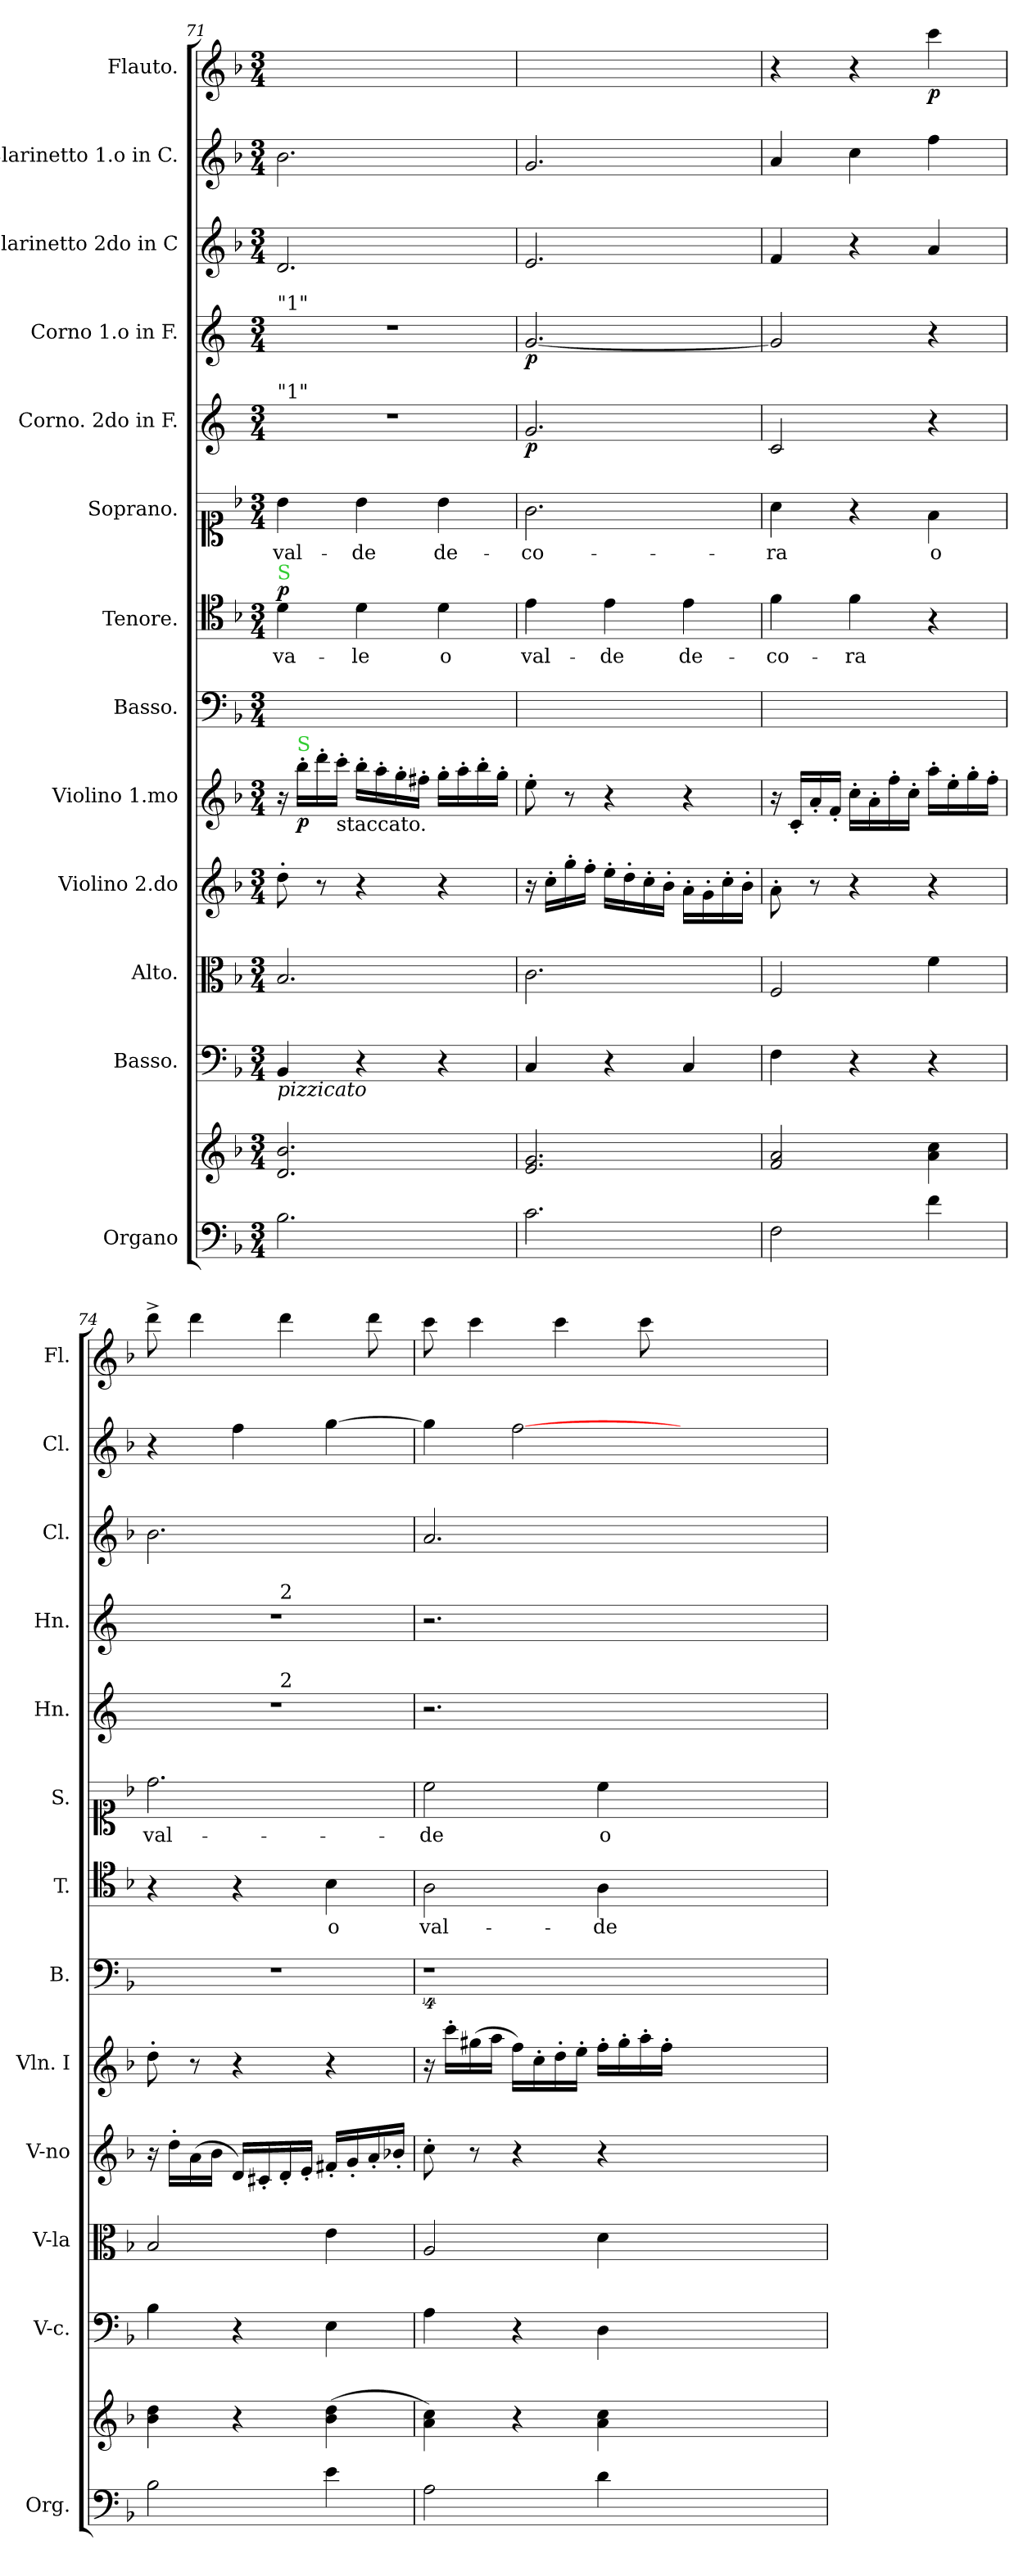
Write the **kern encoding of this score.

**kern	**kern	**kern	**kern	**kern	**kern	**dynam	**kern	**kern	**text	**dynam	**kern	**text	**kern	**dynam	**kern	**dynam	**kern	**kern	**kern	**dynam
*part13	*part13	*part12	*part11	*part10	*part9	*part9	*part8	*part7	*part7	*part7	*part6	*part6	*part5	*part5	*part4	*part4	*part3	*part2	*part1	*part1
*staff14	*staff13	*staff12	*staff11	*staff10	*staff9	*staff9	*staff8	*staff7	*staff7	*staff7	*staff6	*staff6	*staff5	*staff5	*staff4	*staff4	*staff3	*staff2	*staff1	*staff1
*I"Organo	*	*I"Basso.	*I"Alto.	*I"Violino 2.do	*I"Violino 1.mo	*	*I"Basso.	*I"Tenore.	*	*	*I"Soprano.	*	*I"Corno. 2do in F.	*	*I"Corno 1.o in F.	*	*I"Clarinetto 2do in C	*I"Clarinetto 1.o in C.	*I"Flauto.	*
*I'Org.	*	*I'V-c.	*I'V-la	*I'V-no	*I'Vln. I	*	*I'B.	*I'T.	*	*	*I'S.	*	*I'Hn.	*	*I'Hn.	*	*I'Cl.	*I'Cl.	*I'Fl.	*
*clefF4	*clefG2	*clefF4	*clefC3	*clefG2	*clefG2	*	*clefF4	*clefC4	*	*	*clefC1	*	*clefG2	*	*clefG2	*	*clefG2	*clefG2	*clefG2	*
*	*	*	*	*	*	*	*	*	*	*	*	*	*ITrd4c7	*	*ITrd4c7	*	*	*	*	*
*k[b-]	*k[b-]	*k[b-]	*k[b-]	*k[b-]	*k[b-]	*	*k[b-]	*k[b-]	*	*	*k[b-]	*	*k[b-]	*	*k[b-]	*	*k[b-]	*k[b-]	*k[b-]	*
*F:	*F:	*F:	*F:	*F:	*F:	*	*F:	*	*	*	*F:	*	*	*	*	*	*F:	*F:	*F:	*
*M3/4	*M3/4	*M3/4	*M3/4	*M3/4	*M3/4	*	*M3/4	*M3/4	*	*	*M3/4	*	*M3/4	*	*M3/4	*	*M3/4	*M3/4	*M3/4	*
=71	=71	=71	=71	=71	=71	=71	=71	=71	=71	=71	=71	=71	=71	=71	=71	=71	=71	=71	=71	=71
!	!	!	!	!	!	!	!	!	!	!	!	!	!	!	!LO:TX:a:t="1"	!	!	!	!	!
!	!	!	!	!	!	!	!	!	!	!	!	!	!LO:TX:a:t="1"	!	!	!	!	!	!	!
!	!	!	!	!	!	!	!	!LO:TX:a:color=limegreen:t=S	!	!	!	!	!	!	!	!	!	!	!	!
!	!	!LO:TX:b:i:t=pizzicato	!	!	!	!	!	!	!	!	!	!	!	!	!	!	!	!	!	!
!	!	!	!	!	!	!	!	!	!	!LO:DY:a	!	!	!	!	!	!	!	!	!	!
2.B-\	2.d/ 2.b-/	4BB-/	2.B-/	8dd'\	16r	.	2.ryy	4d\	va-	p	4b-\	val-	2.r	.	2.r	.	2.d/	2.b-\	2.ryy	.
!	!	!	!	!	!LO:TX:a:color=limegreen:t=S	!	!	!	!	!	!	!	!	!	!	!	!	!	!	!
!	!	!	!	!	!	!LO:DY:b	!	!	!	!	!	!	!	!	!	!	!	!	!	!
.	.	.	.	.	16bb-'\LL	p	.	.	.	.	.	.	.	.	.	.	.	.	.	.
.	.	.	.	8r	16ddd'\	.	.	.	.	.	.	.	.	.	.	.	.	.	.	.
!	!	!	!	!	!LO:TX:b:t=staccato.	!	!	!	!	!	!	!	!	!	!	!	!	!	!	!
.	.	.	.	.	16ccc'\JJ	.	.	.	.	.	.	.	.	.	.	.	.	.	.	.
.	.	4r	.	4r	16bb-'\LL	.	.	4d\	-le	.	4b-\	-de	.	.	.	.	.	.	.	.
.	.	.	.	.	16aa'\	.	.	.	.	.	.	.	.	.	.	.	.	.	.	.
.	.	.	.	.	16gg'\	.	.	.	.	.	.	.	.	.	.	.	.	.	.	.
.	.	.	.	.	16ff#X'\JJ	.	.	.	.	.	.	.	.	.	.	.	.	.	.	.
.	.	4r	.	4r	16gg'\LL	.	.	4d\	o	.	4b-\	de-	.	.	.	.	.	.	.	.
.	.	.	.	.	16aa'\	.	.	.	.	.	.	.	.	.	.	.	.	.	.	.
.	.	.	.	.	16bb-'\	.	.	.	.	.	.	.	.	.	.	.	.	.	.	.
.	.	.	.	.	16gg'\JJ	.	.	.	.	.	.	.	.	.	.	.	.	.	.	.
=72	=72	=72	=72	=72	=72	=72	=72	=72	=72	=72	=72	=72	=72	=72	=72	=72	=72	=72	=72	=72
2.c\	2.e/ 2.g/	4C/	2.c\	16r	8ee'\	.	2.ryy	4e\	val-	.	2.g\	-co-	2.c/	p	[2.c/	p	2.e/	2.g/	2.ryy	.
.	.	.	.	16cc'\LL	.	.	.	.	.	.	.	.	.	.	.	.	.	.	.	.
.	.	.	.	16gg'\	8r	.	.	.	.	.	.	.	.	.	.	.	.	.	.	.
.	.	.	.	16ff'\JJ	.	.	.	.	.	.	.	.	.	.	.	.	.	.	.	.
.	.	4r	.	16ee'\LL	4r	.	.	4e\	-de	.	.	.	.	.	.	.	.	.	.	.
.	.	.	.	16dd'\	.	.	.	.	.	.	.	.	.	.	.	.	.	.	.	.
.	.	.	.	16cc'\	.	.	.	.	.	.	.	.	.	.	.	.	.	.	.	.
.	.	.	.	16b-'\JJ	.	.	.	.	.	.	.	.	.	.	.	.	.	.	.	.
.	.	4C/	.	16a'\LL	4r	.	.	4e\	de-	.	.	.	.	.	.	.	.	.	.	.
.	.	.	.	16g'\	.	.	.	.	.	.	.	.	.	.	.	.	.	.	.	.
.	.	.	.	16cc'\	.	.	.	.	.	.	.	.	.	.	.	.	.	.	.	.
.	.	.	.	16b-'\JJ	.	.	.	.	.	.	.	.	.	.	.	.	.	.	.	.
=73	=73	=73	=73	=73	=73	=73	=73	=73	=73	=73	=73	=73	=73	=73	=73	=73	=73	=73	=73	=73
2F\	2f/ 2a/	4F\	2F/	8a'\	16r	.	2.ryy	4f\	-co-	.	4a\	-ra	2F/	.	2c/]	.	4f/	4a/	4r	.
.	.	.	.	.	16c'/LL	.	.	.	.	.	.	.	.	.	.	.	.	.	.	.
.	.	.	.	8r	16a'/	.	.	.	.	.	.	.	.	.	.	.	.	.	.	.
.	.	.	.	.	16f'/JJ	.	.	.	.	.	.	.	.	.	.	.	.	.	.	.
.	.	4r	.	4r	16cc'\LL	.	.	4f\	-ra	.	4r	.	.	.	.	.	4r	4cc\	4r	.
.	.	.	.	.	16a'\	.	.	.	.	.	.	.	.	.	.	.	.	.	.	.
.	.	.	.	.	16ff'\	.	.	.	.	.	.	.	.	.	.	.	.	.	.	.
.	.	.	.	.	16cc'\JJ	.	.	.	.	.	.	.	.	.	.	.	.	.	.	.
4f\	4a\ 4cc\	4r	4f\	4r	16aa'\LL	.	.	4r	.	.	4f\	o	4r	.	4r	.	4a/	4ff\	4ccc\	p
.	.	.	.	.	16ee'\	.	.	.	.	.	.	.	.	.	.	.	.	.	.	.
.	.	.	.	.	16gg'\	.	.	.	.	.	.	.	.	.	.	.	.	.	.	.
.	.	.	.	.	16ff'\JJ	.	.	.	.	.	.	.	.	.	.	.	.	.	.	.
=74	=74	=74	=74	=74	=74	=74	=74	=74	=74	=74	=74	=74	=74	=74	=74	=74	=74	=74	=74	=74
!	!	!	!	!	!	!	!	!	!	!	!	!	!	!	!LO:TX:a:color=limegreen:t=S	!	!	!	!	!
!	!	!	!	!	!	!	!	!	!	!	!	!	!LO:TX:a:color=limegreen:t=S	!	!	!	!	!	!	!
*	*	*	*	*	*	*	*	*	*	*	*	*	*^	*	*^	*	*	*	*	*
2B-\	4b-\ 4dd\	4B-\	2B-/	16r	8dd'\	.	2.r	4r	.	.	2.dd\	val-	2.r	4.ryy	.	2.r	4.ryy	.	2.b-\	4r	8ddd^<\	.
.	.	.	.	16dd'\LL	.	.	.	.	.	.	.	.	.	.	.	.	.	.	.	.	.	.
.	.	.	.	(16a\	8r	.	.	.	.	.	.	.	.	.	.	.	.	.	.	.	4ddd\	.
.	.	.	.	16b-\JJ	.	.	.	.	.	.	.	.	.	.	.	.	.	.	.	.	.	.
.	4r	4r	.	16d/LL)	4r	.	.	4r	.	.	.	.	.	.	.	.	.	.	.	4ff\	.	.
.	.	.	.	16c#X'/	.	.	.	.	.	.	.	.	.	.	.	.	.	.	.	.	.	.
!	!	!	!	!	!	!	!	!	!	!	!	!	!	!	!	!	!LO:TX:a:t=2	!	!	!	!	!
!	!	!	!	!	!	!	!	!	!	!	!	!	!	!LO:TX:a:t=2	!	!	!	!	!	!	!	!
.	.	.	.	16d'/	.	.	.	.	.	.	.	.	.	4.ryy	.	.	4.ryy	.	.	.	4ddd\	.
.	.	.	.	16e'/JJ	.	.	.	.	.	.	.	.	.	.	.	.	.	.	.	.	.	.
4e\	(4b-\ 4dd\	4E\	4e\	16f#X'/LL	4r	.	.	4B-\	o	.	.	.	.	.	.	.	.	.	.	[4gg\	.	.
.	.	.	.	16g'/	.	.	.	.	.	.	.	.	.	.	.	.	.	.	.	.	.	.
.	.	.	.	16a'/	.	.	.	.	.	.	.	.	.	.	.	.	.	.	.	.	8ddd\	.
.	.	.	.	16b-X'/JJ	.	.	.	.	.	.	.	.	.	.	.	.	.	.	.	.	.	.
*	*	*	*	*	*	*	*	*	*	*	*	*	*v	*v	*	*	*	*	*	*	*	*
*	*	*	*	*	*	*	*	*	*	*	*	*	*	*	*v	*v	*	*	*	*	*
=75	=75	=75	=75	=75	=75	=75	=75	=75	=75	=75	=75	=75	=75	=75	=75	=75	=75	=75	=75	=75
2A\	4a\ 4cc\)	4A\	2A/	8cc'\	16r	.	4%9r	2A\	val-	.	2cc\	-de	2.r	.	2.r	.	2.a/	4gg\]	8ccc\	.
.	.	.	.	.	16ccc'\LL	.	.	.	.	.	.	.	.	.	.	.	.	.	.	.
.	.	.	.	8r	(16gg#X\	.	.	.	.	.	.	.	.	.	.	.	.	.	4ccc\	.
.	.	.	.	.	16aa\JJ	.	.	.	.	.	.	.	.	.	.	.	.	.	.	.
.	4r	4r	.	4r	16ff\LL)	.	.	.	.	.	.	.	.	.	.	.	.	[2ff\	.	.
.	.	.	.	.	16cc'\	.	.	.	.	.	.	.	.	.	.	.	.	.	.	.
.	.	.	.	.	16dd'\	.	.	.	.	.	.	.	.	.	.	.	.	.	4ccc\	.
.	.	.	.	.	16ee'\JJ	.	.	.	.	.	.	.	.	.	.	.	.	.	.	.
4d\	4a\ 4cc\	4D\	4d\	4r	16ff'\LL	.	.	4A\	-de	.	4cc\	o	.	.	.	.	.	.	.	.
.	.	.	.	.	16gg#'\	.	.	.	.	.	.	.	.	.	.	.	.	.	.	.
.	.	.	.	.	16aa'\	.	.	.	.	.	.	.	.	.	.	.	.	.	8ccc\	.
.	.	.	.	.	16ff'\JJ	.	.	.	.	.	.	.	.	.	.	.	.	.	.	.
1.ryy	1.ryy	1.ryy	1.ryy	1.ryy	1.ryy	.	.	1.ryy	.	.	1.ryy	.	1.ryy	.	1.ryy	.	1.ryy	1.ryy	1.ryy	.
=	=	=	=	=	=	=	=	=	=	=	=	=	=	=	=	=	=	=	=	=
*-	*-	*-	*-	*-	*-	*-	*-	*-	*-	*-	*-	*-	*-	*-	*-	*-	*-	*-	*-	*-
